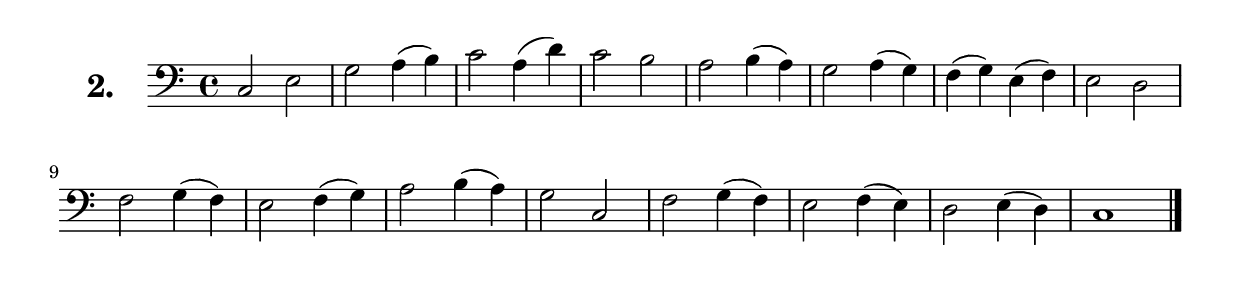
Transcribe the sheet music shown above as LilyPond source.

\version "2.18.2"

\score {
  \new StaffGroup = "" \with {
        instrumentName = \markup { \bold \huge { \larger "2." }}
      }
  <<
    \new Staff = "celloI" 
    \relative c {
      \clef bass
      \key c \major
      \time 4/4

      c2 e         | %01
      g a4( b)     | %02
      c2 a4( d)    | %03
      c2 b         | %04
      a2 b4( a)    | %05
      g2 a4( g)    | %06
      f( g) e( f)  | %07
      e2 d         | %08
      f2 g4( f)    | %09
      e2 f4( g)    | %10
      a2 b4( a)    | %11
      g2 c,        | %12
      f2 g4( f)    | %13
      e2 f4( e)    | %14
      d2 e4( d)    | %15
      c1 \bar "|." | %16
 
    }
  >>
  \layout {}
  \header {
    composer = "Sebastian Lee"
    %opus = "Op.30"
  }
}
